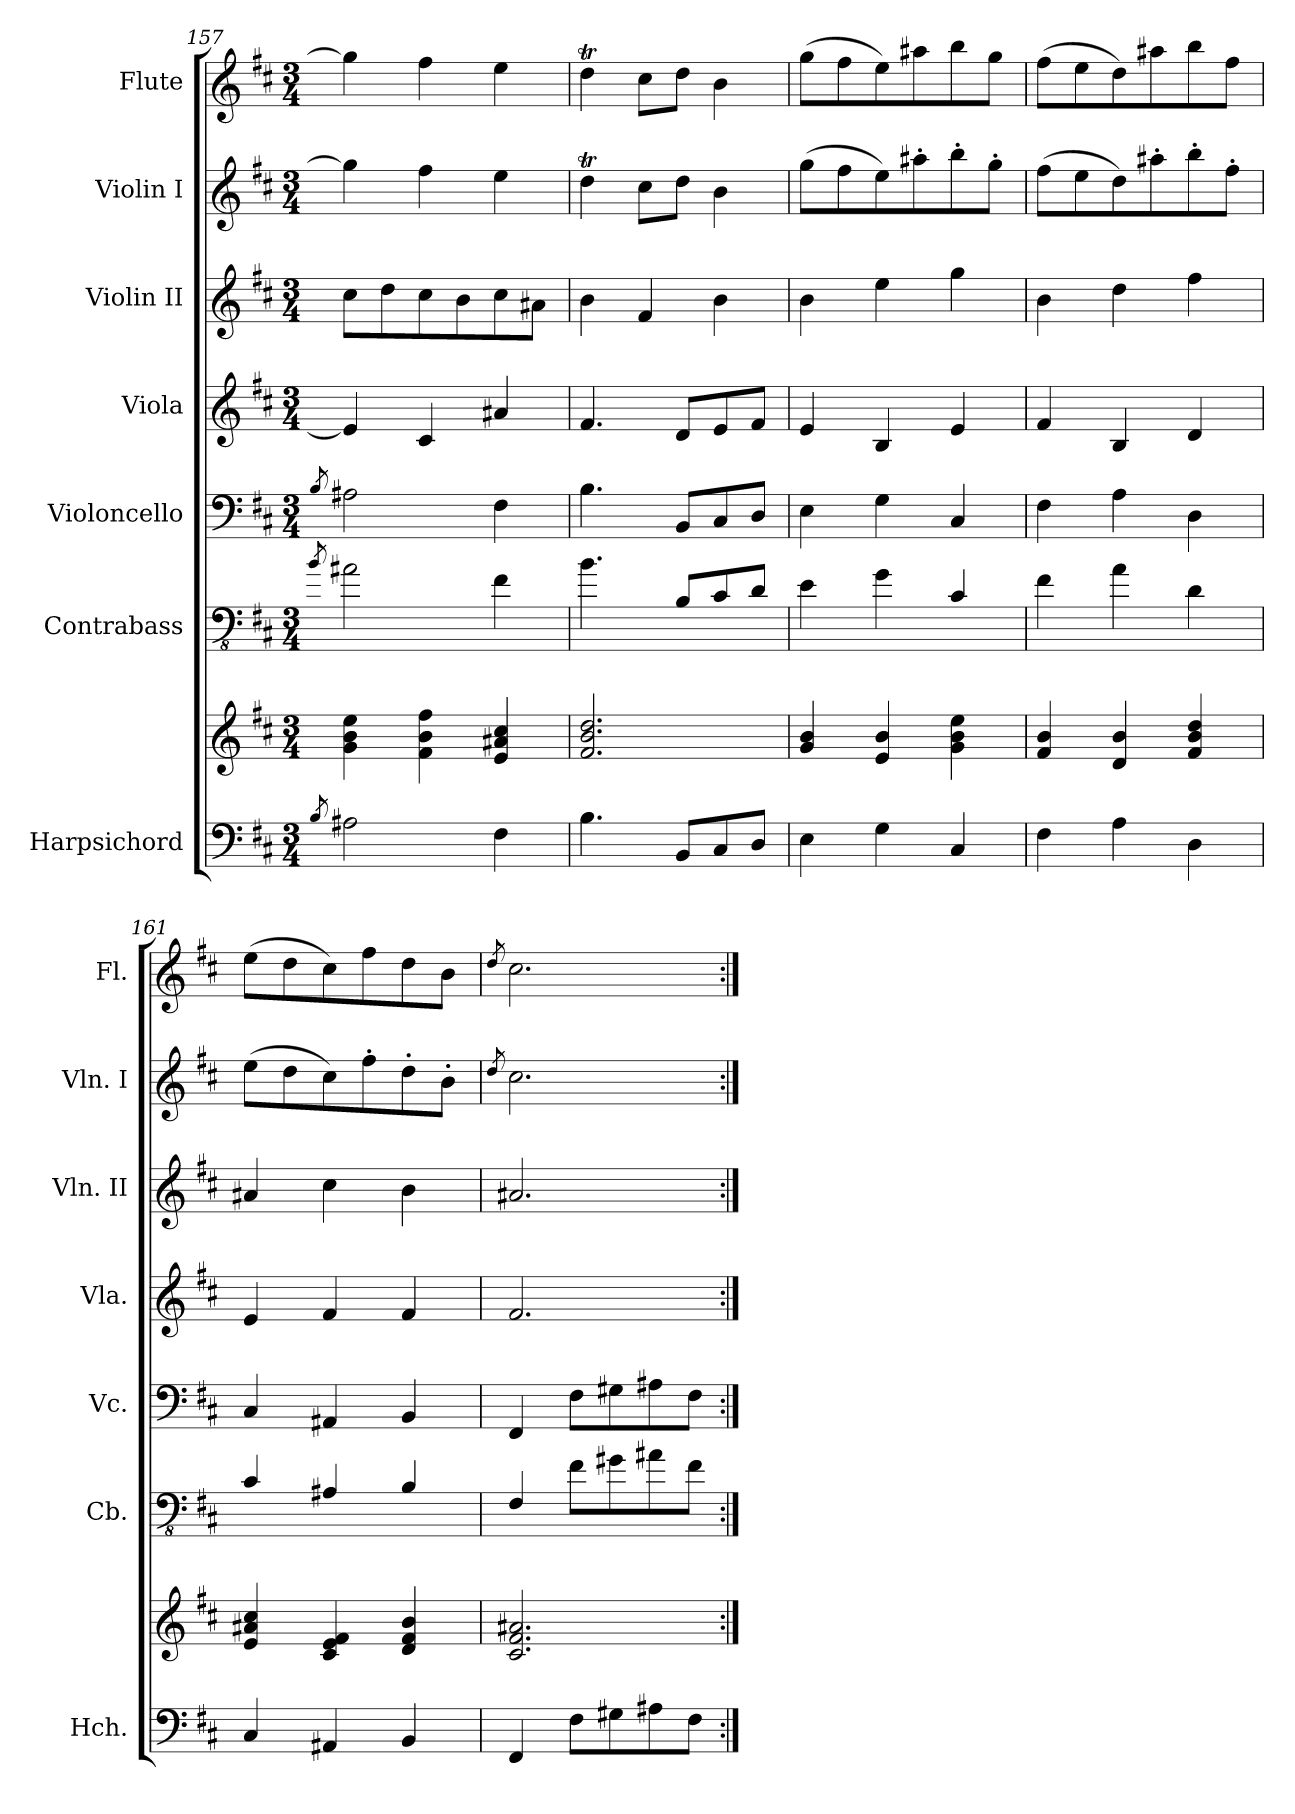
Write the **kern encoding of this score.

**kern	**kern	**kern	**kern	**kern	**kern	**kern	**kern
*part7	*part7	*part6	*part5	*part4	*part3	*part2	*part1
*staff8	*staff7	*staff6	*staff5	*staff4	*staff3	*staff2	*staff1
*I"Harpsichord	*	*I"Contrabass	*I"Violoncello	*I"Viola	*I"Violin II	*I"Violin I	*I"Flute
*I'Hch.	*	*I'Cb.	*I'Vc.	*I'Vla.	*I'Vln. II	*I'Vln. I	*I'Fl.
*clefF4	*clefG2	*clefFv4	*clefF4	*clefG2	*clefG2	*clefG2	*clefG2
*	*	*ITrd7c12	*	*	*	*	*
*k[f#c#]	*k[f#c#]	*k[f#c#]	*k[f#c#]	*k[f#c#]	*k[f#c#]	*k[f#c#]	*k[f#c#]
*M3/4	*M3/4	*M3/4	*M3/4	*M3/4	*M3/4	*M3/4	*M3/4
=157	=157	=157	=157	=157	=157	=157	=157
8qB/	.	8qBB/	8qB/	.	.	.	.
2A#X\	4g\ 4b\ 4ee\	2AA#X\	2A#X\	4e/]	8cc#\L	4gg\]	4gg\]
.	.	.	.	.	8dd\	.	.
.	4f#\ 4b\ 4ff#\	.	.	4c#/	8cc#\	4ff#\	4ff#\
.	.	.	.	.	8b\	.	.
4F#\	4e/ 4a#X/ 4cc#/	4FF#\	4F#\	4a#X/	8cc#\	4ee\	4ee\
.	.	.	.	.	8a#X\J	.	.
=158	=158	=158	=158	=158	=158	=158	=158
4.B\	2.f#/ 2.b/ 2.dd/	4.BB\	4.B\	4.f#/	4b\	4ddT\	4ddT\
.	.	.	.	.	4f#/	8cc#\L	8cc#\L
8BB/L	.	8BBB/L	8BB/L	8d/L	.	8dd\J	8dd\J
8C#/	.	8CC#/	8C#/	8e/	4b\	4b\	4b\
8D/J	.	8DD/J	8D/J	8f#/J	.	.	.
!!LO:PB:g=z
=159	=159	=159	=159	=159	=159	=159	=159
4E\	4g/ 4b/	4EE\	4E\	4e/	4b\	(8gg\L	(8gg\L
.	.	.	.	.	.	8ff#\	8ff#\
4G\	4e/ 4b/	4GG\	4G\	4B/	4ee\	8ee\)	8ee\)
.	.	.	.	.	.	8aa#X'\	8aa#X\
4C#/	4g\ 4b\ 4ee\	4CC#/	4C#/	4e/	4gg\	8bb'\	8bb\
.	.	.	.	.	.	8gg'\J	8gg\J
=160	=160	=160	=160	=160	=160	=160	=160
4F#\	4f#/ 4b/	4FF#\	4F#\	4f#/	4b\	(8ff#\L	(8ff#\L
.	.	.	.	.	.	8ee\	8ee\
4A\	4d/ 4b/	4AA\	4A\	4B/	4dd\	8dd\)	8dd\)
.	.	.	.	.	.	8aa#X'\	8aa#X\
4D\	4f#/ 4b/ 4dd/	4DD\	4D\	4d/	4ff#\	8bb'\	8bb\
.	.	.	.	.	.	8ff#'\J	8ff#\J
=161	=161	=161	=161	=161	=161	=161	=161
4C#/	4e/ 4a#X/ 4cc#/	4CC#/	4C#/	4e/	4a#X/	(8ee\L	(8ee\L
.	.	.	.	.	.	8dd\	8dd\
4AA#X/	4c#/ 4e/ 4f#/	4AAA#X/	4AA#X/	4f#/	4cc#\	8cc#\)	8cc#\)
.	.	.	.	.	.	8ff#'\	8ff#\
4BB/	4d/ 4f#/ 4b/	4BBB/	4BB/	4f#/	4b\	8dd'\	8dd\
.	.	.	.	.	.	8b'\J	8b\J
=162	=162	=162	=162	=162	=162	=162	=162
.	.	.	.	.	.	8qdd/	8qdd/
4FF#/	2.c#/ 2.f#/ 2.a#X/	4FFF#/	4FF#/	2.f#/	2.a#X/	2.cc#\	2.cc#\
8F#\L	.	8FF#\L	8F#\L	.	.	.	.
8G#X\	.	8GG#X\	8G#X\	.	.	.	.
8A#X\	.	8AA#X\	8A#X\	.	.	.	.
8F#\J	.	8FF#\J	8F#\J	.	.	.	.
=:|!	=:|!	=:|!	=:|!	=:|!	=:|!	=:|!	=:|!
*-	*-	*-	*-	*-	*-	*-	*-
